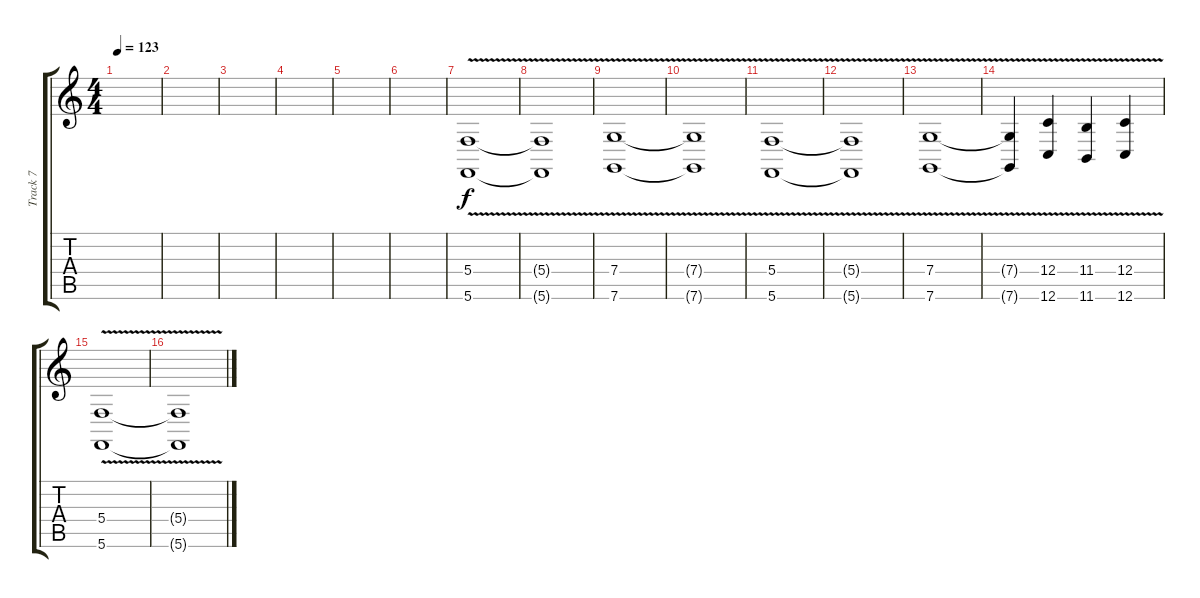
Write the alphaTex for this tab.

\track ("Track 7" "Track 7") {instrument stringensemble2}
\staff {score tabs}
\tuning (E4 C4 G3 C3 G2 C2) {hide}
\ts (4 4)
\tempo 123
\clef g2
\ks c
|
|
|
|
|
|
(5.4{v} 5.6{v}).1{volume 13} |
(5.4{t} 5.6{t}).1 |
(7.4{v} 7.6{v}).1 |
(7.4{t} 7.6{t}).1 |
(5.4 5.6{v}).1 |
(5.4{t} 5.6{t}).1 |
(7.4{v} 7.6{v}).1 |
(7.4{t} 7.6{t}).4 (12.4{v} 12.6{v}).4 (11.4{v} 11.6{v}).4 (12.4{v} 12.6{v}).4 |
(5.4{v} 5.6{v}).1 |
(5.4{t} 5.6{t}).1
